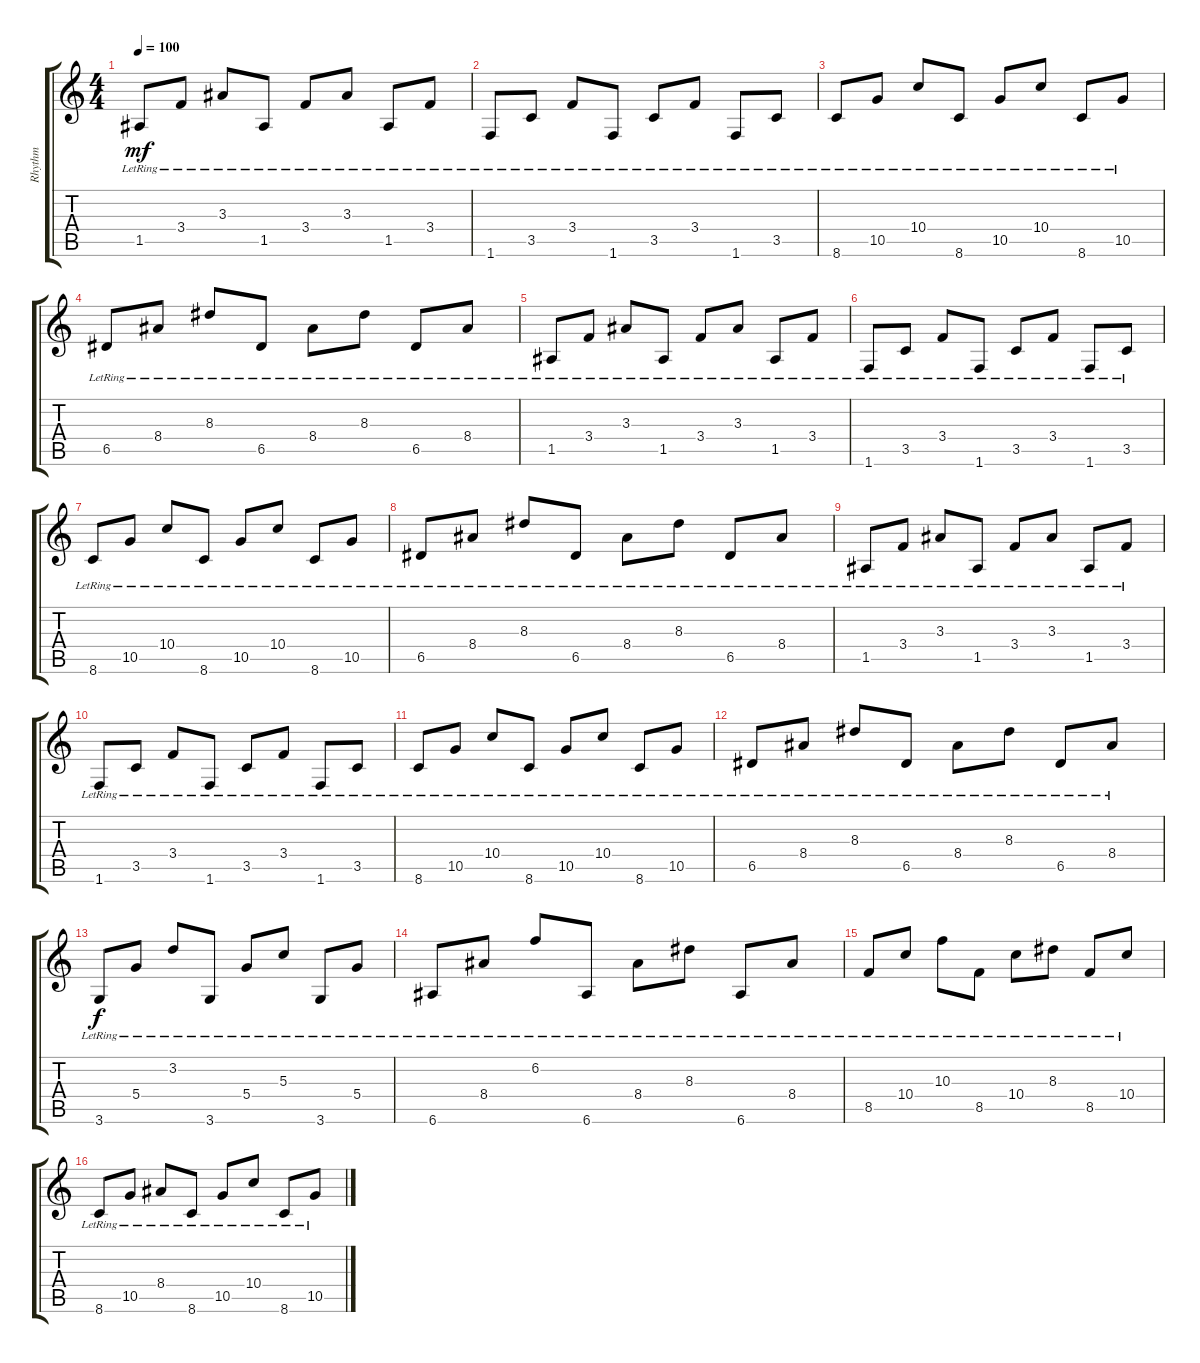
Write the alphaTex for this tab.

\track ("Rhythm" "Rhythm") {instrument acousticguitarsteel}
\staff {score tabs}
\tuning (E4 B3 G3 D3 A2 E2) {hide}
\ts (4 4)
\tempo 100
\clef g2
\ks c
1.5{lr}.8{dy mf} 3.4{lr}.8 3.3{lr}.8 1.5{lr}.8 3.4{lr}.8 3.3{lr}.8 1.5{lr}.8 3.4{lr}.8 |
1.6{lr}.8 3.5{lr}.8 3.4{lr}.8 1.6{lr}.8 3.5{lr}.8 3.4{lr}.8 1.6{lr}.8 3.5{lr}.8 |
8.6{lr}.8 10.5{lr}.8 10.4{lr}.8 8.6{lr}.8 10.5{lr}.8 10.4{lr}.8 8.6{lr}.8 10.5{lr}.8 |
6.5{lr}.8 8.4{lr}.8 8.3{lr}.8 6.5{lr}.8 8.4{lr}.8 8.3{lr}.8 6.5{lr}.8 8.4{lr}.8 |
1.5{lr}.8 3.4{lr}.8 3.3{lr}.8 1.5{lr}.8 3.4{lr}.8 3.3{lr}.8 1.5{lr}.8 3.4{lr}.8 |
1.6{lr}.8 3.5{lr}.8 3.4{lr}.8 1.6{lr}.8 3.5{lr}.8 3.4{lr}.8 1.6{lr}.8 3.5{lr}.8 |
8.6{lr}.8 10.5{lr}.8 10.4{lr}.8 8.6{lr}.8 10.5{lr}.8 10.4{lr}.8 8.6{lr}.8 10.5{lr}.8 |
6.5{lr}.8 8.4{lr}.8 8.3{lr}.8 6.5{lr}.8 8.4{lr}.8 8.3{lr}.8 6.5{lr}.8 8.4{lr}.8 |
1.5{lr}.8 3.4{lr}.8 3.3{lr}.8 1.5{lr}.8 3.4{lr}.8 3.3{lr}.8 1.5{lr}.8 3.4{lr}.8 |
1.6{lr}.8 3.5{lr}.8 3.4{lr}.8 1.6{lr}.8 3.5{lr}.8 3.4{lr}.8 1.6{lr}.8 3.5{lr}.8 |
8.6{lr}.8 10.5{lr}.8 10.4{lr}.8 8.6{lr}.8 10.5{lr}.8 10.4{lr}.8 8.6{lr}.8 10.5{lr}.8 |
6.5{lr}.8 8.4{lr}.8 8.3{lr}.8 6.5{lr}.8 8.4{lr}.8 8.3{lr}.8 6.5{lr}.8 8.4{lr}.8 |
3.6{lr}.8{dy f} 5.4{lr}.8 3.2{lr}.8 3.6{lr}.8 5.4{lr}.8 5.3{lr}.8 3.6{lr}.8 5.4{lr}.8 |
6.6{lr}.8 8.4{lr}.8 6.2{lr}.8 6.6{lr}.8 8.4{lr}.8 8.3{lr}.8 6.6{lr}.8 8.4{lr}.8 |
8.5{lr}.8 10.4{lr}.8 10.3{lr}.8 8.5{lr}.8 10.4{lr}.8 8.3{lr}.8 8.5{lr}.8 10.4{lr}.8 |
8.6{lr}.8 10.5{lr}.8 8.4{lr}.8 8.6{lr}.8 10.5{lr}.8 10.4{lr}.8 8.6{lr}.8 10.5{lr}.8
